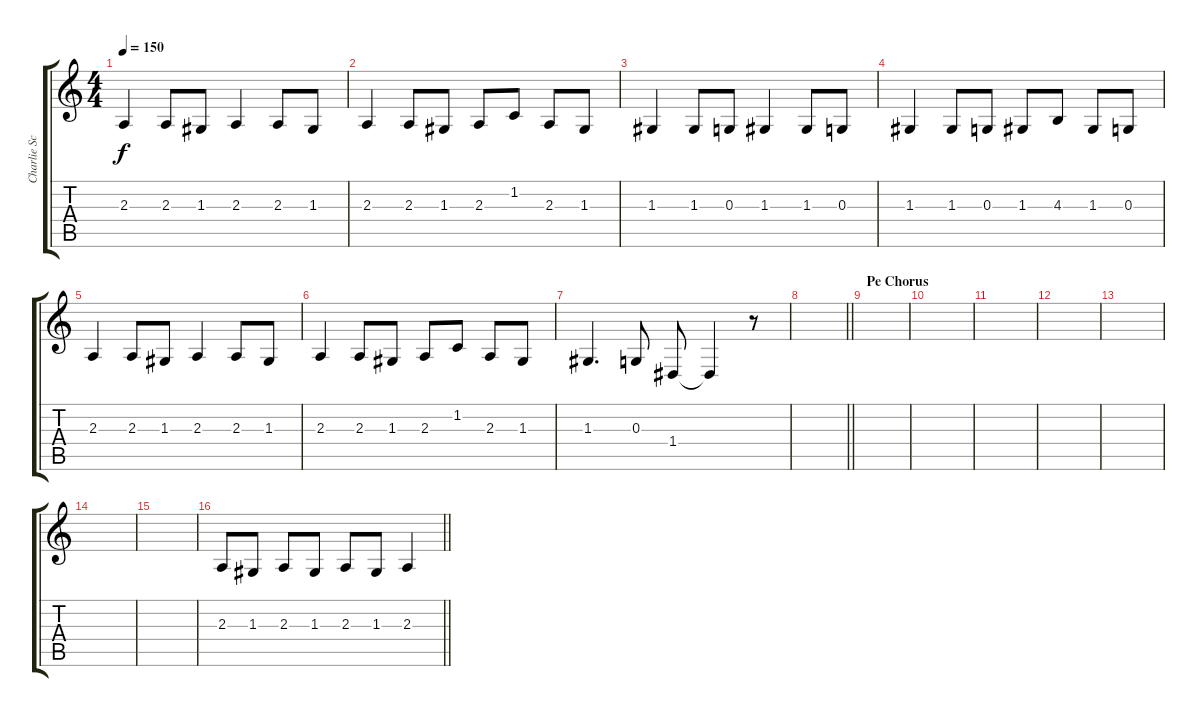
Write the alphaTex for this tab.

\track ("Charlie Scene Vocals" "Charlie Sc") {instrument synthbrass1}
\staff {score tabs}
\tuning (E4 B3 G3 D3 A2 D2) {hide}
\ts (4 4)
\tempo 150
\clef g2
\ks c
2.3.4{dy f} 2.3.8 1.3.8 2.3.4 2.3.8 1.3.8 |
2.3.4 2.3.8 1.3.8 2.3.8 1.2.8 2.3.8 1.3.8 |
1.3.4 1.3.8 0.3.8 1.3.4 1.3.8 0.3.8 |
1.3.4 1.3.8 0.3.8 1.3.8 4.3.8 1.3.8 0.3.8 |
2.3.4 2.3.8 1.3.8 2.3.4 2.3.8 1.3.8 |
2.3.4 2.3.8 1.3.8 2.3.8 1.2.8 2.3.8 1.3.8 |
1.3.4{d} 0.3.8 1.4.8 1.4{t}.4 r.8 |
\barLineRight lightlight
|
\section ("" "Pe Chorus")
|
|
|
|
|
|
|
\barLineRight lightlight
2.3.8 1.3.8 2.3.8 1.3.8 2.3.8 1.3.8 2.3.4
